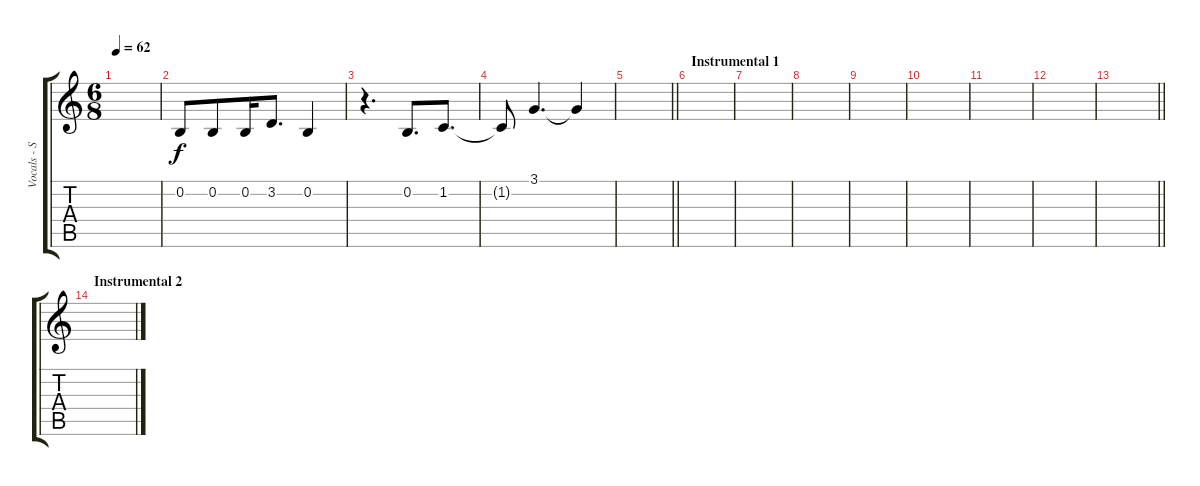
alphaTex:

\track ("Vocals - Simon Neil" "Vocals - S") {instrument altosax}
\staff {score tabs}
\tuning (E4 B3 G3 D3 A2 E2) {hide}
\ts (6 8)
\tempo 62
\clef g2
\ks c
|
0.2.8 0.2.8 0.2.16 3.2.8{d} 0.2.4 |
r.4{d} 0.2.8{d} 1.2.8{d} |
1.2{t}.8 3.1.4{d} 3.1{t}.4 |
\barLineRight lightlight
|
\section ("" "Instrumental 1")
|
|
|
|
|
|
|
\barLineRight lightlight
|
\section ("" "Instrumental 2")
